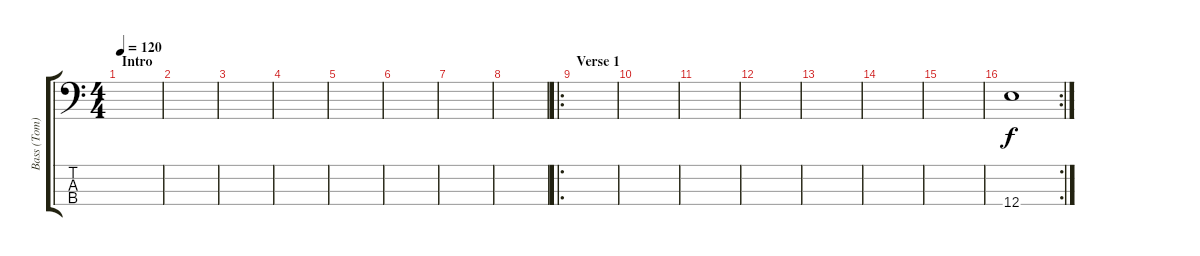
\track ("Bass (Tom)" "Bass (Tom)") {instrument electricbasspick}
\staff {score tabs}
\tuning (G2 D2 A1 E1) {hide}
\ts (4 4)
\section ("" "Intro")
\tempo 120
\clef f4
\ks c
|
|
|
|
|
|
|
|
\ro
\section ("" "Verse 1")
|
|
|
|
|
|
|
\rc 2
12.4.1
